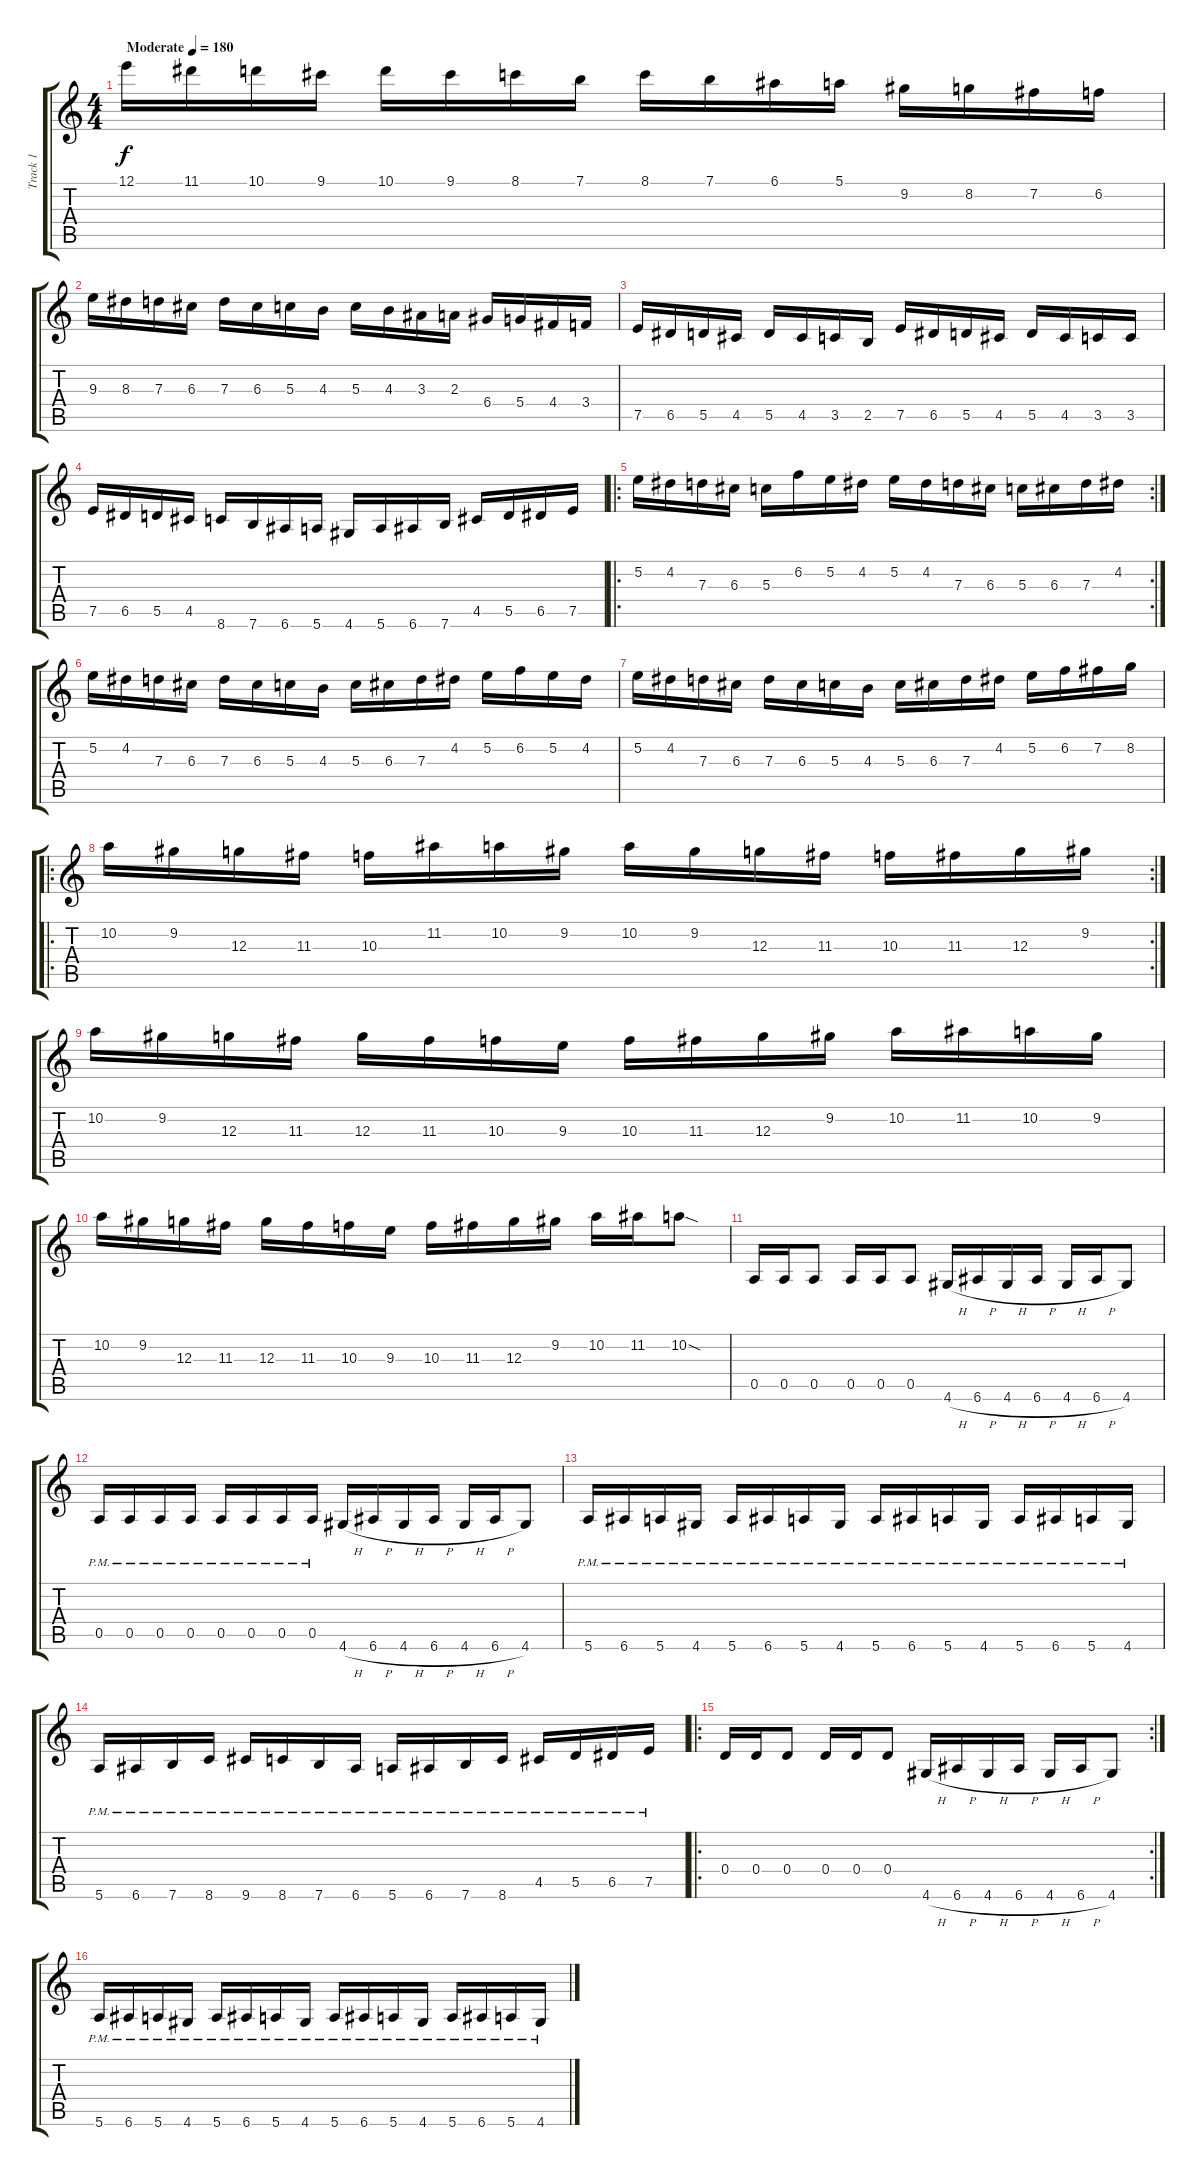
\track ("Track 1" "Track 1") {instrument distortionguitar}
\staff {score tabs}
\tuning (E4 B3 G3 D3 A2 E2) {hide}
\ts (4 4)
\tempo (180 "Moderate")
\clef g2
\ks c
12.1.16{dy f instrument distortionguitar} 11.1.16 10.1.16 9.1.16 10.1.16 9.1.16 8.1.16 7.1.16 8.1.16 7.1.16 6.1.16 5.1.16 9.2.16 8.2.16 7.2.16 6.2.16 |
9.3.16 8.3.16 7.3.16 6.3.16 7.3.16 6.3.16 5.3.16 4.3.16 5.3.16 4.3.16 3.3.16 2.3.16 6.4.16 5.4.16 4.4.16 3.4.16 |
7.5.16 6.5.16 5.5.16 4.5.16 5.5.16 4.5.16 3.5.16 2.5.16 7.5.16 6.5.16 5.5.16 4.5.16 5.5.16 4.5.16 3.5.16 3.5.16 |
7.5.16 6.5.16 5.5.16 4.5.16 8.6.16 7.6.16 6.6.16 5.6.16 4.6.16 5.6.16 6.6.16 7.6.16 4.5.16 5.5.16 6.5.16 7.5.16 |
\ro
\rc 2
5.2.16 4.2.16 7.3.16 6.3.16 5.3.16 6.2.16 5.2.16 4.2.16 5.2.16 4.2.16 7.3.16 6.3.16 5.3.16 6.3.16 7.3.16 4.2.16 |
5.2.16 4.2.16 7.3.16 6.3.16 7.3.16 6.3.16 5.3.16 4.3.16 5.3.16 6.3.16 7.3.16 4.2.16 5.2.16 6.2.16 5.2.16 4.2.16 |
5.2.16 4.2.16 7.3.16 6.3.16 7.3.16 6.3.16 5.3.16 4.3.16 5.3.16 6.3.16 7.3.16 4.2.16 5.2.16 6.2.16 7.2.16 8.2.16 |
\ro
\rc 2
10.2.16 9.2.16 12.3.16 11.3.16 10.3.16 11.2.16 10.2.16 9.2.16 10.2.16 9.2.16 12.3.16 11.3.16 10.3.16 11.3.16 12.3.16 9.2.16 |
10.2.16 9.2.16 12.3.16 11.3.16 12.3.16 11.3.16 10.3.16 9.3.16 10.3.16 11.3.16 12.3.16 9.2.16 10.2.16 11.2.16 10.2.16 9.2.16 |
10.2.16 9.2.16 12.3.16 11.3.16 12.3.16 11.3.16 10.3.16 9.3.16 10.3.16 11.3.16 12.3.16 9.2.16 10.2.16 11.2.16 10.2{sod}.8 |
0.5.16 0.5.16 0.5.8 0.5.16 0.5.16 0.5.8 4.6{h}.16 6.6{h}.16 4.6{h}.16 6.6{h}.16 4.6{h}.16 6.6{h}.16 4.6.8 |
0.5{pm}.16 0.5{pm}.16 0.5{pm}.16 0.5{pm}.16 0.5{pm}.16 0.5{pm}.16 0.5{pm}.16 0.5{pm}.16 4.6{h}.16 6.6{h}.16 4.6{h}.16 6.6{h}.16 4.6{h}.16 6.6{h}.16 4.6.8 |
5.6{pm}.16 6.6{pm}.16 5.6{pm}.16 4.6{pm}.16 5.6{pm}.16 6.6{pm}.16 5.6{pm}.16 4.6{pm}.16 5.6{pm}.16 6.6{pm}.16 5.6{pm}.16 4.6{pm}.16 5.6{pm}.16 6.6{pm}.16 5.6{pm}.16 4.6{pm}.16 |
5.6{pm}.16 6.6{pm}.16 7.6{pm}.16 8.6{pm}.16 9.6{pm}.16 8.6{pm}.16 7.6{pm}.16 6.6{pm}.16 5.6{pm}.16 6.6{pm}.16 7.6{pm}.16 8.6{pm}.16 4.5{pm}.16 5.5{pm}.16 6.5{pm}.16 7.5{pm}.16 |
\ro
\rc 2
0.4.16 0.4.16 0.4.8 0.4.16 0.4.16 0.4.8 4.6{h}.16 6.6{h}.16 4.6{h}.16 6.6{h}.16 4.6{h}.16 6.6{h}.16 4.6.8 |
5.6{pm}.16 6.6{pm}.16 5.6{pm}.16 4.6{pm}.16 5.6{pm}.16 6.6{pm}.16 5.6{pm}.16 4.6{pm}.16 5.6{pm}.16 6.6{pm}.16 5.6{pm}.16 4.6{pm}.16 5.6{pm}.16 6.6{pm}.16 5.6{pm}.16 4.6{pm}.16
